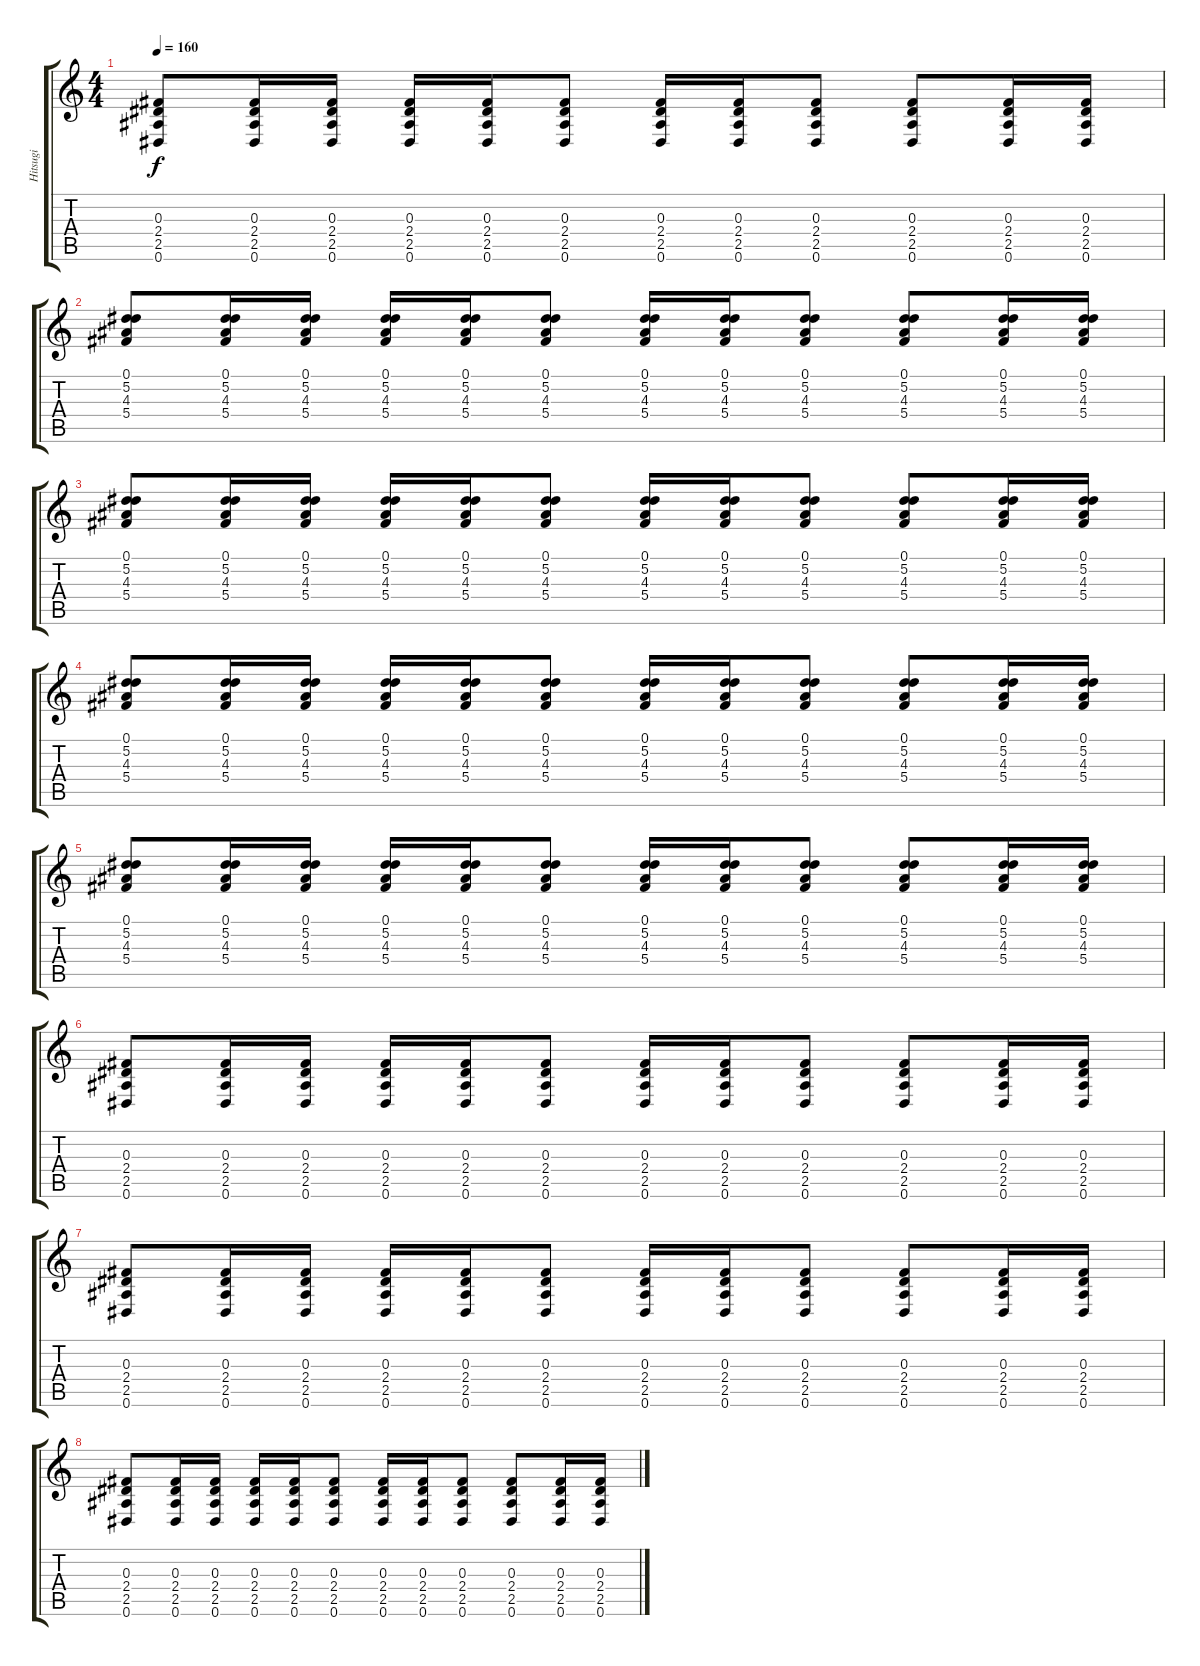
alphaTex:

\track ("Hitsugi" "Hitsugi") {instrument overdrivenguitar}
\staff {score tabs}
\tuning (Eb4 Bb3 Gb3 Db3 Ab2 Eb2) {hide}
\ts (4 4)
\tempo 160
\clef g2
\ks c
(0.3 2.4 2.5 0.6).8{dy f} (0.3 2.4 2.5 0.6).16 (0.3 2.4 2.5 0.6).16 (0.3 2.4 2.5 0.6).16 (0.3 2.4 2.5 0.6).16 (0.3 2.4 2.5 0.6).8 (0.3 2.4 2.5 0.6).16 (0.3 2.4 2.5 0.6).16 (0.3 2.4 2.5 0.6).8 (0.3 2.4 2.5 0.6).8 (0.3 2.4 2.5 0.6).16 (0.3 2.4 2.5 0.6).16 |
(0.1 5.2 4.3 5.4).8 (0.1 5.2 4.3 5.4).16 (0.1 5.2 4.3 5.4).16 (0.1 5.2 4.3 5.4).16 (0.1 5.2 4.3 5.4).16 (0.1 5.2 4.3 5.4).8 (0.1 5.2 4.3 5.4).16 (0.1 5.2 4.3 5.4).16 (0.1 5.2 4.3 5.4).8 (0.1 5.2 4.3 5.4).8 (0.1 5.2 4.3 5.4).16 (0.1 5.2 4.3 5.4).16 |
(0.1 5.2 4.3 5.4).8 (0.1 5.2 4.3 5.4).16 (0.1 5.2 4.3 5.4).16 (0.1 5.2 4.3 5.4).16 (0.1 5.2 4.3 5.4).16 (0.1 5.2 4.3 5.4).8 (0.1 5.2 4.3 5.4).16 (0.1 5.2 4.3 5.4).16 (0.1 5.2 4.3 5.4).8 (0.1 5.2 4.3 5.4).8 (0.1 5.2 4.3 5.4).16 (0.1 5.2 4.3 5.4).16 |
(0.1 5.2 4.3 5.4).8 (0.1 5.2 4.3 5.4).16 (0.1 5.2 4.3 5.4).16 (0.1 5.2 4.3 5.4).16 (0.1 5.2 4.3 5.4).16 (0.1 5.2 4.3 5.4).8 (0.1 5.2 4.3 5.4).16 (0.1 5.2 4.3 5.4).16 (0.1 5.2 4.3 5.4).8 (0.1 5.2 4.3 5.4).8 (0.1 5.2 4.3 5.4).16 (0.1 5.2 4.3 5.4).16 |
(0.1 5.2 4.3 5.4).8 (0.1 5.2 4.3 5.4).16 (0.1 5.2 4.3 5.4).16 (0.1 5.2 4.3 5.4).16 (0.1 5.2 4.3 5.4).16 (0.1 5.2 4.3 5.4).8 (0.1 5.2 4.3 5.4).16 (0.1 5.2 4.3 5.4).16 (0.1 5.2 4.3 5.4).8 (0.1 5.2 4.3 5.4).8 (0.1 5.2 4.3 5.4).16 (0.1 5.2 4.3 5.4).16 |
(0.3 2.4 2.5 0.6).8 (0.3 2.4 2.5 0.6).16 (0.3 2.4 2.5 0.6).16 (0.3 2.4 2.5 0.6).16 (0.3 2.4 2.5 0.6).16 (0.3 2.4 2.5 0.6).8 (0.3 2.4 2.5 0.6).16 (0.3 2.4 2.5 0.6).16 (0.3 2.4 2.5 0.6).8 (0.3 2.4 2.5 0.6).8 (0.3 2.4 2.5 0.6).16 (0.3 2.4 2.5 0.6).16 |
(0.3 2.4 2.5 0.6).8 (0.3 2.4 2.5 0.6).16 (0.3 2.4 2.5 0.6).16 (0.3 2.4 2.5 0.6).16 (0.3 2.4 2.5 0.6).16 (0.3 2.4 2.5 0.6).8 (0.3 2.4 2.5 0.6).16 (0.3 2.4 2.5 0.6).16 (0.3 2.4 2.5 0.6).8 (0.3 2.4 2.5 0.6).8 (0.3 2.4 2.5 0.6).16 (0.3 2.4 2.5 0.6).16 |
(0.3 2.4 2.5 0.6).8 (0.3 2.4 2.5 0.6).16 (0.3 2.4 2.5 0.6).16 (0.3 2.4 2.5 0.6).16 (0.3 2.4 2.5 0.6).16 (0.3 2.4 2.5 0.6).8 (0.3 2.4 2.5 0.6).16 (0.3 2.4 2.5 0.6).16 (0.3 2.4 2.5 0.6).8 (0.3 2.4 2.5 0.6).8 (0.3 2.4 2.5 0.6).16 (0.3 2.4 2.5 0.6).16
